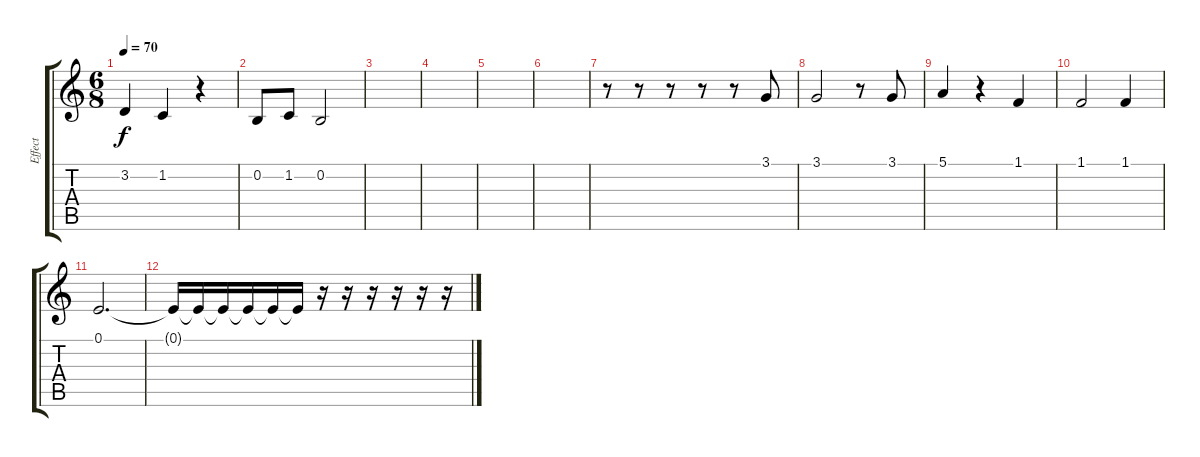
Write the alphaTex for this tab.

\track ("Effect" "Effect") {instrument synthstrings2}
\staff {score tabs}
\tuning (E4 B3 G3 D3 A2 E2) {hide}
\ts (6 8)
\tempo 70
\clef g2
\ks c
3.2.4{dy f} 1.2.4 r.4 |
0.2.8 1.2.8 0.2.2 |
|
|
|
|
r.8 r.8 r.8 r.8 r.8{volume 0} 3.1.8{volume 12} |
3.1.2 r.8 3.1.8 |
5.1.4 r.4 1.1.4 |
1.1.2 1.1.4 |
0.1.2{d volume 0} |
0.1{t}.16 0.1{t}.16 0.1{t}.16 0.1{t}.16 0.1{t}.16 0.1{t}.16 r.16 r.16 r.16 r.16 r.16 r.16
